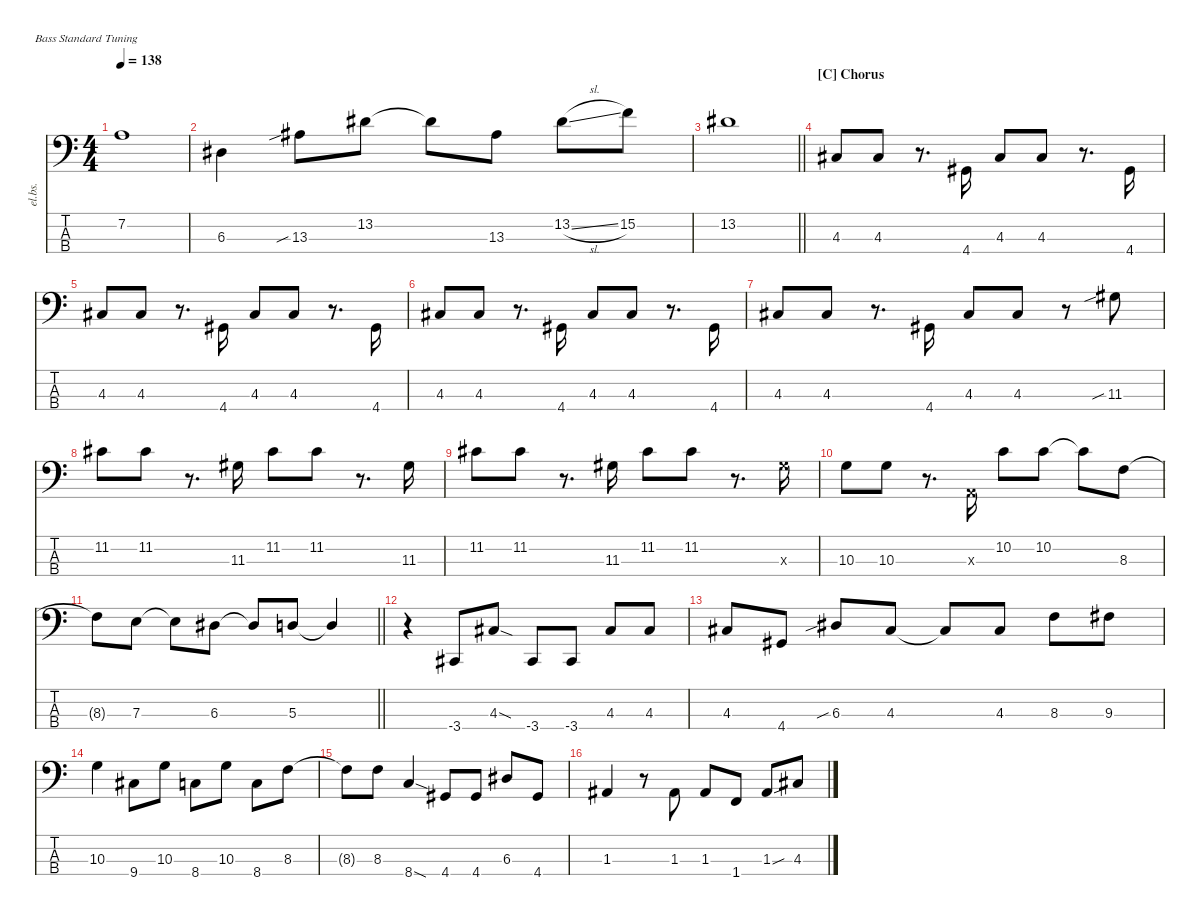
\defaultSystemsLayout 4
\hideDynamics
\bracketExtendMode nobrackets
\track ("Electric Bass" "el.bs.") {instrument electricbassfinger}
\staff {score tabs}
\tuning (G2 D2 A1 E1)
\ts (4 4)
\tempo 138
\clef f4
\ks c
7.2.1{dy mf beam Down} |
6.3{acc #}.4{beam Down} 13.3{sib acc #}.8{beam Down} 13.2{acc #}.8{beam Down} 13.2{t acc #}.8{beam Down} 13.3{acc #}.8{beam Down} 13.2{sl acc #}.8{beam Down} 15.2.8{beam Down} |
\barLineRight lightlight
13.2{acc #}.1{beam Down} |
\section ("C" "Chorus")
4.3{acc #}.8{beam Up} 4.3{acc #}.8{beam Up} r.8{d beam Down} 4.4{acc #}.16{beam Up} 4.3{acc #}.8{beam Up} 4.3{acc #}.8{beam Up} r.8{d beam Down} 4.4{acc #}.16{beam Up} |
4.3{acc #}.8{beam Up} 4.3{acc #}.8{beam Up} r.8{d beam Down} 4.4{acc #}.16{beam Up} 4.3{acc #}.8{beam Up} 4.3{acc #}.8{beam Up} r.8{d beam Down} 4.4{acc #}.16{beam Up} |
4.3{acc #}.8{beam Up} 4.3{acc #}.8{beam Up} r.8{d beam Down} 4.4{acc #}.16{beam Up} 4.3{acc #}.8{beam Up} 4.3{acc #}.8{beam Up} r.8{d beam Down} 4.4{acc #}.16{beam Up} |
4.3{acc #}.8{beam Up} 4.3{acc #}.8{beam Up} r.8{d beam Down} 4.4{acc #}.16{beam Up} 4.3{acc #}.8{beam Up} 4.3{acc #}.8{beam Up} r.8{beam Down} 11.3{sib acc #}.8{beam Down} |
11.2{acc #}.8{beam Down} 11.2{acc #}.8{beam Down} r.8{d beam Down} 11.3{acc #}.16{beam Down} 11.2{acc #}.8{beam Down} 11.2{acc #}.8{beam Down} r.8{d beam Down} 11.3{acc #}.16{beam Down} |
11.2{acc #}.8{beam Down} 11.2{acc #}.8{beam Down} r.8{d beam Down} 11.3{acc #}.16{beam Down} 11.2{acc #}.8{beam Down} 11.2{acc #}.8{beam Down} r.8{d beam Down} 11.3{x acc #}.16{beam Down} |
10.3.8{beam Down} 10.3.8{beam Down} r.8{d beam Down} 0.3{x}.16{beam Up} 10.2.8{beam Down} 10.2.8{beam Down} 10.2{t}.8{beam Down} 8.3.8{beam Down} |
\barLineRight lightlight
8.3{t}.8{beam Down} 7.3.8{beam Down} 7.3{t}.8{beam Down} 6.3{acc #}.8{beam Down} 6.3{t acc #}.8{beam Up} 5.3.8{beam Up} 5.3{t}.4{beam Up} |
r.4{beam Down} -3.4{acc #}.8{beam Up} 4.3{sod acc #}.8{beam Up} -3.4{acc #}.8{beam Up} -3.4{acc #}.8{beam Up} 4.3{acc #}.8{beam Up} 4.3{acc #}.8{beam Up} |
4.3{acc #}.8{beam Up} 4.4{acc #}.8{beam Up} 6.3{sib acc #}.8{beam Up} 4.3{acc #}.8{beam Up} 4.3{t acc #}.8{beam Up} 4.3{acc #}.8{beam Up} 8.3.8{beam Down} 9.3{acc #}.8{beam Down} |
10.3.4{beam Down} 9.4{acc #}.8{beam Down} 10.3.8{beam Down} 8.4.8{beam Down} 10.3.8{beam Down} 8.4.8{beam Down} 8.3.8{beam Down} |
8.3{t}.8{beam Down} 8.3.8{beam Down} 8.4{sod}.4{beam Up} 4.4{acc #}.8{beam Up} 4.4{acc #}.8{beam Up} 6.3{acc #}.8{beam Up} 4.4{acc #}.8{beam Up} |
1.3{acc #}.4{beam Up} r.8{beam Down} 1.3{acc #}.8{beam Up} 1.3{acc #}.8{beam Up} 1.4.8{beam Up} 1.3{sou acc #}.8{beam Up} 4.3{acc #}.8{beam Up}
